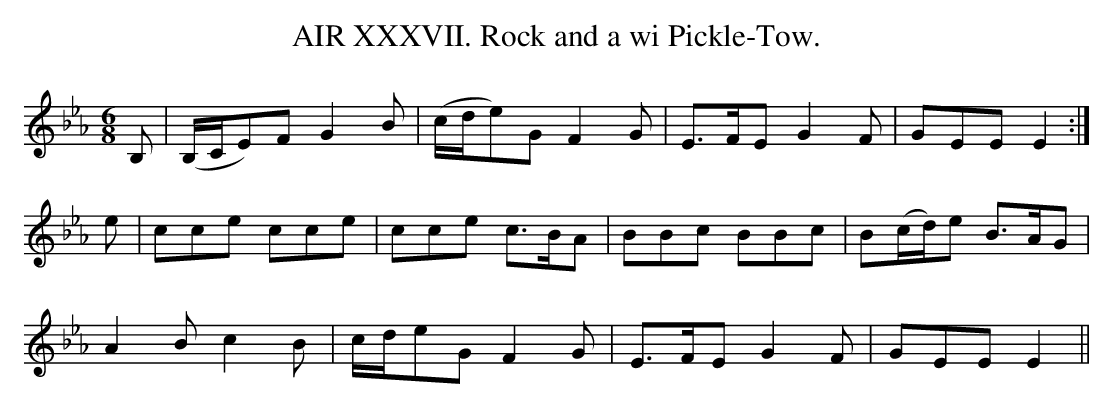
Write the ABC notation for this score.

X:1
T:AIR XXXVII. Rock and a wi Pickle-Tow.
M:6/8
L:1/8
K:Eb
B,|(B,/C/E)F G2B|(c/d/e)G F2G |E>FE G2F|GEE      E2 :|
e | cce      cce| cce     c>BA|BBc  BBc|B(c/d/)e B>AG|
A2B      c2B |c/d/eG  F2G |E>FE G2F|GEE      E2 ||
